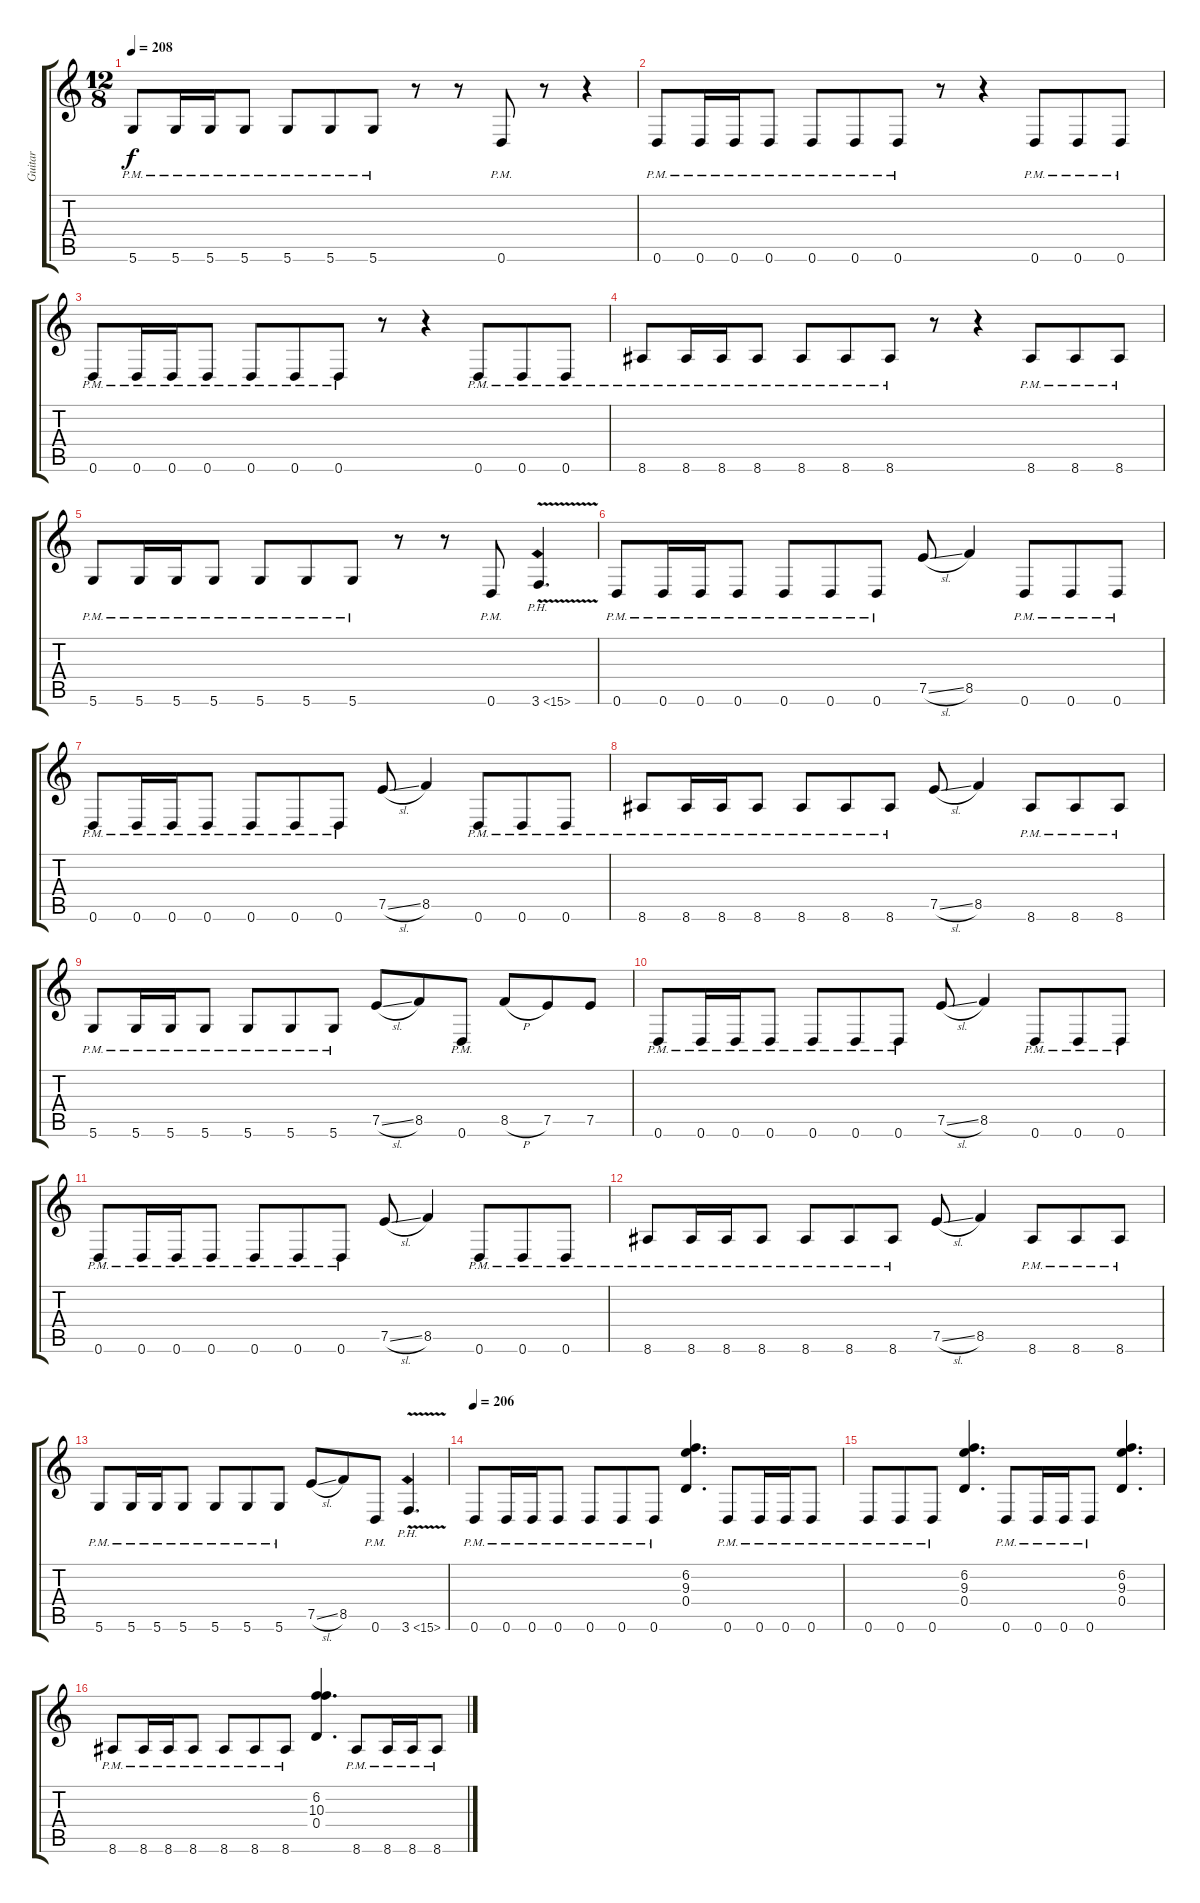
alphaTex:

\track ("Guitar" "Guitar") {instrument distortionguitar}
\staff {score tabs}
\tuning (E4 B3 G3 D3 A2 D2) {hide}
\ts (12 8)
\tempo 208
\clef g2
\ks c
5.6{pm}.8{dy f} 5.6{pm}.16 5.6{pm}.16 5.6{pm}.8 5.6{pm}.8 5.6{pm}.8 5.6{pm}.8 r.8 r.8 0.6{pm}.8 r.8 r.4 |
0.6{pm}.8 0.6{pm}.16 0.6{pm}.16 0.6{pm}.8 0.6{pm}.8 0.6{pm}.8 0.6{pm}.8 r.8 r.4 0.6{pm}.8 0.6{pm}.8 0.6{pm}.8 |
0.6{pm}.8 0.6{pm}.16 0.6{pm}.16 0.6{pm}.8 0.6{pm}.8 0.6{pm}.8 0.6{pm}.8 r.8 r.4 0.6{pm}.8 0.6{pm}.8 0.6{pm}.8 |
8.6{pm}.8 8.6{pm}.16 8.6{pm}.16 8.6{pm}.8 8.6{pm}.8 8.6{pm}.8 8.6{pm}.8 r.8 r.4 8.6{pm}.8 8.6{pm}.8 8.6{pm}.8 |
5.6{pm}.8 5.6{pm}.16 5.6{pm}.16 5.6{pm}.8 5.6{pm}.8 5.6{pm}.8 5.6{pm}.8 r.8 r.8 0.6{pm}.8 3.6{ph 12 v}.4{d} |
0.6{pm}.8 0.6{pm}.16 0.6{pm}.16 0.6{pm}.8 0.6{pm}.8 0.6{pm}.8 0.6{pm}.8 7.5{sl}.8 8.5.4 0.6{pm}.8 0.6{pm}.8 0.6{pm}.8 |
0.6{pm}.8 0.6{pm}.16 0.6{pm}.16 0.6{pm}.8 0.6{pm}.8 0.6{pm}.8 0.6{pm}.8 7.5{sl}.8 8.5.4 0.6{pm}.8 0.6{pm}.8 0.6{pm}.8 |
8.6{pm}.8 8.6{pm}.16 8.6{pm}.16 8.6{pm}.8 8.6{pm}.8 8.6{pm}.8 8.6{pm}.8 7.5{sl}.8 8.5.4 8.6{pm}.8 8.6{pm}.8 8.6{pm}.8 |
5.6{pm}.8 5.6{pm}.16 5.6{pm}.16 5.6{pm}.8 5.6{pm}.8 5.6{pm}.8 5.6{pm}.8 7.5{sl}.8 8.5.8 0.6{pm}.8 8.5{h}.8 7.5.8 7.5.8 |
0.6{pm}.8 0.6{pm}.16 0.6{pm}.16 0.6{pm}.8 0.6{pm}.8 0.6{pm}.8 0.6{pm}.8 7.5{sl}.8 8.5.4 0.6{pm}.8 0.6{pm}.8 0.6{pm}.8 |
0.6{pm}.8 0.6{pm}.16 0.6{pm}.16 0.6{pm}.8 0.6{pm}.8 0.6{pm}.8 0.6{pm}.8 7.5{sl}.8 8.5.4 0.6{pm}.8 0.6{pm}.8 0.6{pm}.8 |
8.6{pm}.8 8.6{pm}.16 8.6{pm}.16 8.6{pm}.8 8.6{pm}.8 8.6{pm}.8 8.6{pm}.8 7.5{sl}.8 8.5.4 8.6{pm}.8 8.6{pm}.8 8.6{pm}.8 |
5.6{pm}.8 5.6{pm}.16 5.6{pm}.16 5.6{pm}.8 5.6{pm}.8 5.6{pm}.8 5.6{pm}.8 7.5{sl}.8 8.5.8 0.6{pm}.8 3.6{ph 12 v}.4{d} |
\tempo 206
0.6{pm}.8 0.6{pm}.16 0.6{pm}.16 0.6{pm}.8 0.6{pm}.8 0.6{pm}.8 0.6{pm}.8 (6.2 9.3 0.4).4{d} 0.6{pm}.8 0.6{pm}.16 0.6{pm}.16 0.6{pm}.8 |
0.6{pm}.8 0.6{pm}.8 0.6{pm}.8 (6.2 9.3 0.4).4{d} 0.6{pm}.8 0.6{pm}.16 0.6{pm}.16 0.6{pm}.8 (6.2 9.3 0.4).4{d} |
8.6{pm}.8 8.6{pm}.16 8.6{pm}.16 8.6{pm}.8 8.6{pm}.8 8.6{pm}.8 8.6{pm}.8 (6.2 10.3 0.4).4{d} 8.6{pm}.8 8.6{pm}.16 8.6{pm}.16 8.6{pm}.8
